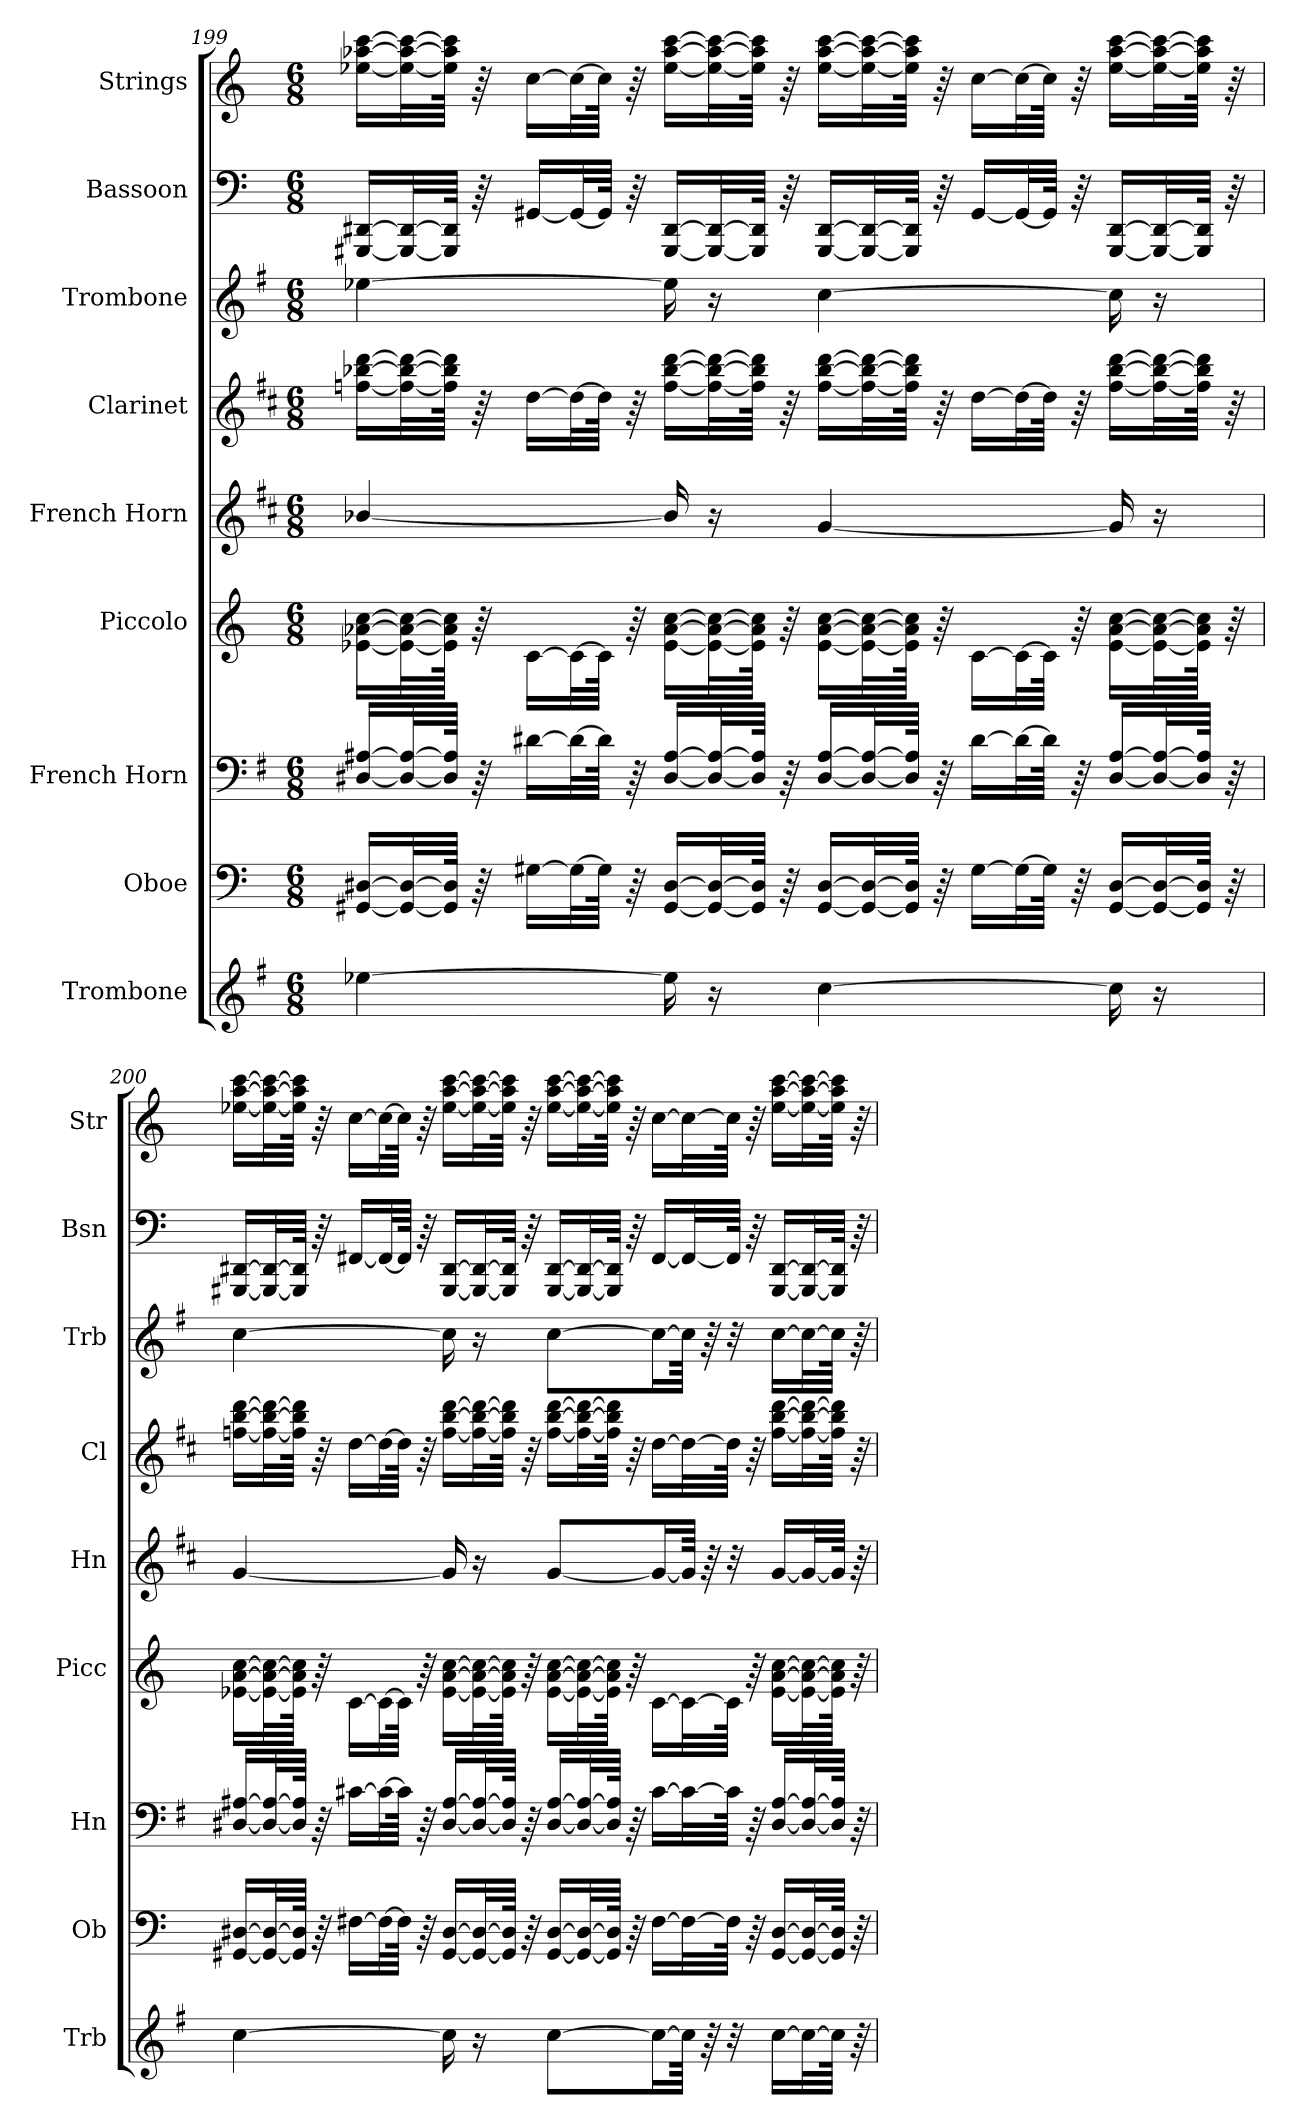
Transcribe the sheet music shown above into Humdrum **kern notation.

**kern	**kern	**kern	**kern	**kern	**kern	**kern	**kern	**kern
*part9	*part8	*part7	*part6	*part5	*part4	*part3	*part2	*part1
*staff9	*staff8	*staff7	*staff6	*staff5	*staff4	*staff3	*staff2	*staff1
*I"Trombone	*I"Oboe	*I"French Horn	*I"Piccolo	*I"French Horn	*I"Clarinet	*I"Trombone	*I"Bassoon	*I"Strings
*I'Trb	*I'Ob	*I'Hn	*I'Picc	*I'Hn	*I'Cl	*I'Trb	*I'Bsn	*I'Str
!!LO:PB:g=z
*clefG2	*clefF4	*clefF4	*clefG2	*clefG2	*clefG2	*clefG2	*clefF4	*clefG2
*	*	*ITrd4c7	*ITrd-7c-12	*ITrd4c7	*ITrd1c2	*	*	*
*k[f#]	*k[]	*k[]	*k[]	*k[f#]	*k[]	*k[f#]	*k[]	*k[]
*M6/8	*M6/8	*M6/8	*M6/8	*M6/8	*M6/8	*M6/8	*M6/8	*M6/8
=199	=199	=199	=199	=199	=199	=199	=199	=199
[4ee-X\	[16GG#X/ [16D#X/LL	[16GG#X/ [16D#X/LL	[16ee-X\ [16aa-X\ [16ccc\LL	[4e-X/	[16ee-X\ [16aa-X\ [16ccc\LL	[4ee-X\	[16GGG#X/ [16DD#X/LL	[16ee-X\ [16aa-X\ [16ccc\LL
.	32GG#/_ 32D#/_L	32GG#/_ 32D#/_L	32ee-\_ 32aa-\_ 32ccc\_L	.	32ee-\_ 32aa-\_ 32ccc\_L	.	32GGG#/_ 32DD#/_L	32ee-\_ 32aa-\_ 32ccc\_L
.	64GG#/] 64D#/]JJJk	64GG#/] 64D#/]JJJk	64ee-\] 64aa-\] 64ccc\]JJJk	.	64ee-\] 64aa-\] 64ccc\]JJJk	.	64GGG#/] 64DD#/]JJJk	64ee-\] 64aa-\] 64ccc\]JJJk
.	64r	64r	64r	.	64r	.	64r	64r
.	[16G#X\LL	[16G#X\LL	[16cc\LL	.	[16cc\LL	.	[16GG#X/LL	[16cc\LL
.	32G#\L_	32G#\L_	32cc\L_	.	32cc\L_	.	32GG#/L_	32cc\L_
.	64G#\JJJk]	64G#\JJJk]	64cc\JJJk]	.	64cc\JJJk]	.	64GG#/JJJk]	64cc\JJJk]
.	64r	64r	64r	.	64r	.	64r	64r
16ee-\]	[16GG#/ [16D#/LL	[16GG#/ [16D#/LL	[16ee-\ [16aa-\ [16ccc\LL	16e-/]	[16ee-\ [16aa-\ [16ccc\LL	16ee-\]	[16GGG#/ [16DD#/LL	[16ee-\ [16aa-\ [16ccc\LL
16r	32GG#/_ 32D#/_L	32GG#/_ 32D#/_L	32ee-\_ 32aa-\_ 32ccc\_L	16r	32ee-\_ 32aa-\_ 32ccc\_L	16r	32GGG#/_ 32DD#/_L	32ee-\_ 32aa-\_ 32ccc\_L
.	64GG#/] 64D#/]JJJk	64GG#/] 64D#/]JJJk	64ee-\] 64aa-\] 64ccc\]JJJk	.	64ee-\] 64aa-\] 64ccc\]JJJk	.	64GGG#/] 64DD#/]JJJk	64ee-\] 64aa-\] 64ccc\]JJJk
.	64r	64r	64r	.	64r	.	64r	64r
[4cc\	[16GG#/ [16D#/LL	[16GG#/ [16D#/LL	[16ee-\ [16aa-\ [16ccc\LL	[4c/	[16ee-\ [16aa-\ [16ccc\LL	[4cc\	[16GGG#/ [16DD#/LL	[16ee-\ [16aa-\ [16ccc\LL
.	32GG#/_ 32D#/_L	32GG#/_ 32D#/_L	32ee-\_ 32aa-\_ 32ccc\_L	.	32ee-\_ 32aa-\_ 32ccc\_L	.	32GGG#/_ 32DD#/_L	32ee-\_ 32aa-\_ 32ccc\_L
.	64GG#/] 64D#/]JJJk	64GG#/] 64D#/]JJJk	64ee-\] 64aa-\] 64ccc\]JJJk	.	64ee-\] 64aa-\] 64ccc\]JJJk	.	64GGG#/] 64DD#/]JJJk	64ee-\] 64aa-\] 64ccc\]JJJk
.	64r	64r	64r	.	64r	.	64r	64r
.	[16G#\LL	[16G#\LL	[16cc\LL	.	[16cc\LL	.	[16GG#/LL	[16cc\LL
.	32G#\L_	32G#\L_	32cc\L_	.	32cc\L_	.	32GG#/L_	32cc\L_
.	64G#\JJJk]	64G#\JJJk]	64cc\JJJk]	.	64cc\JJJk]	.	64GG#/JJJk]	64cc\JJJk]
.	64r	64r	64r	.	64r	.	64r	64r
16cc\]	[16GG#/ [16D#/LL	[16GG#/ [16D#/LL	[16ee-\ [16aa-\ [16ccc\LL	16c/]	[16ee-\ [16aa-\ [16ccc\LL	16cc\]	[16GGG#/ [16DD#/LL	[16ee-\ [16aa-\ [16ccc\LL
16r	32GG#/_ 32D#/_L	32GG#/_ 32D#/_L	32ee-\_ 32aa-\_ 32ccc\_L	16r	32ee-\_ 32aa-\_ 32ccc\_L	16r	32GGG#/_ 32DD#/_L	32ee-\_ 32aa-\_ 32ccc\_L
.	64GG#/] 64D#/]JJJk	64GG#/] 64D#/]JJJk	64ee-\] 64aa-\] 64ccc\]JJJk	.	64ee-\] 64aa-\] 64ccc\]JJJk	.	64GGG#/] 64DD#/]JJJk	64ee-\] 64aa-\] 64ccc\]JJJk
.	64r	64r	64r	.	64r	.	64r	64r
!!LO:PB:g=z
=200	=200	=200	=200	=200	=200	=200	=200	=200
[4cc\	[16GG#X/ [16D#X/LL	[16GG#X/ [16D#X/LL	[16ee-X\ [16aa\ [16ccc\LL	[4c/	[16ee-X\ [16aa\ [16ccc\LL	[4cc\	[16GGG#X/ [16DD#X/LL	[16ee-X\ [16aa\ [16ccc\LL
.	32GG#/_ 32D#/_L	32GG#/_ 32D#/_L	32ee-\_ 32aa\_ 32ccc\_L	.	32ee-\_ 32aa\_ 32ccc\_L	.	32GGG#/_ 32DD#/_L	32ee-\_ 32aa\_ 32ccc\_L
.	64GG#/] 64D#/]JJJk	64GG#/] 64D#/]JJJk	64ee-\] 64aa\] 64ccc\]JJJk	.	64ee-\] 64aa\] 64ccc\]JJJk	.	64GGG#/] 64DD#/]JJJk	64ee-\] 64aa\] 64ccc\]JJJk
.	64r	64r	64r	.	64r	.	64r	64r
.	[16F#X\LL	[16F#X\LL	[16cc\LL	.	[16cc\LL	.	[16FF#X/LL	[16cc\LL
.	32F#\L_	32F#\L_	32cc\L_	.	32cc\L_	.	32FF#/L_	32cc\L_
.	64F#\JJJk]	64F#\JJJk]	64cc\JJJk]	.	64cc\JJJk]	.	64FF#/JJJk]	64cc\JJJk]
.	64r	64r	64r	.	64r	.	64r	64r
16cc\]	[16GG#/ [16D#/LL	[16GG#/ [16D#/LL	[16ee-\ [16aa\ [16ccc\LL	16c/]	[16ee-\ [16aa\ [16ccc\LL	16cc\]	[16GGG#/ [16DD#/LL	[16ee-\ [16aa\ [16ccc\LL
16r	32GG#/_ 32D#/_L	32GG#/_ 32D#/_L	32ee-\_ 32aa\_ 32ccc\_L	16r	32ee-\_ 32aa\_ 32ccc\_L	16r	32GGG#/_ 32DD#/_L	32ee-\_ 32aa\_ 32ccc\_L
.	64GG#/] 64D#/]JJJk	64GG#/] 64D#/]JJJk	64ee-\] 64aa\] 64ccc\]JJJk	.	64ee-\] 64aa\] 64ccc\]JJJk	.	64GGG#/] 64DD#/]JJJk	64ee-\] 64aa\] 64ccc\]JJJk
.	64r	64r	64r	.	64r	.	64r	64r
[8cc\L	[16GG#/ [16D#/LL	[16GG#/ [16D#/LL	[16ee-\ [16aa\ [16ccc\LL	[8c/L	[16ee-\ [16aa\ [16ccc\LL	[8cc\L	[16GGG#/ [16DD#/LL	[16ee-\ [16aa\ [16ccc\LL
.	32GG#/_ 32D#/_L	32GG#/_ 32D#/_L	32ee-\_ 32aa\_ 32ccc\_L	.	32ee-\_ 32aa\_ 32ccc\_L	.	32GGG#/_ 32DD#/_L	32ee-\_ 32aa\_ 32ccc\_L
.	64GG#/] 64D#/]JJJk	64GG#/] 64D#/]JJJk	64ee-\] 64aa\] 64ccc\]JJJk	.	64ee-\] 64aa\] 64ccc\]JJJk	.	64GGG#/] 64DD#/]JJJk	64ee-\] 64aa\] 64ccc\]JJJk
.	64r	64r	64r	.	64r	.	64r	64r
16cc\L_	[16F#\LL	[16F#\LL	[16cc\LL	16c/L_	[16cc\LL	16cc\L_	[16FF#/LL	[16cc\LL
64cc\JJkk]	32F#\L_	32F#\L_	32cc\L_	64c/JJkk]	32cc\L_	64cc\JJkk]	32FF#/L_	32cc\L_
64r	.	.	.	64r	.	64r	.	.
32r	64F#\JJJk]	64F#\JJJk]	64cc\JJJk]	32r	64cc\JJJk]	32r	64FF#/JJJk]	64cc\JJJk]
.	64r	64r	64r	.	64r	.	64r	64r
[16cc\LL	[16GG#/ [16D#/LL	[16GG#/ [16D#/LL	[16ee-\ [16aa\ [16ccc\LL	[16c/LL	[16ee-\ [16aa\ [16ccc\LL	[16cc\LL	[16GGG#/ [16DD#/LL	[16ee-\ [16aa\ [16ccc\LL
32cc\L_	32GG#/_ 32D#/_L	32GG#/_ 32D#/_L	32ee-\_ 32aa\_ 32ccc\_L	32c/L_	32ee-\_ 32aa\_ 32ccc\_L	32cc\L_	32GGG#/_ 32DD#/_L	32ee-\_ 32aa\_ 32ccc\_L
64cc\JJJk]	64GG#/] 64D#/]JJJk	64GG#/] 64D#/]JJJk	64ee-\] 64aa\] 64ccc\]JJJk	64c/JJJk]	64ee-\] 64aa\] 64ccc\]JJJk	64cc\JJJk]	64GGG#/] 64DD#/]JJJk	64ee-\] 64aa\] 64ccc\]JJJk
64r	64r	64r	64r	64r	64r	64r	64r	64r
=	=	=	=	=	=	=	=	=
*-	*-	*-	*-	*-	*-	*-	*-	*-
